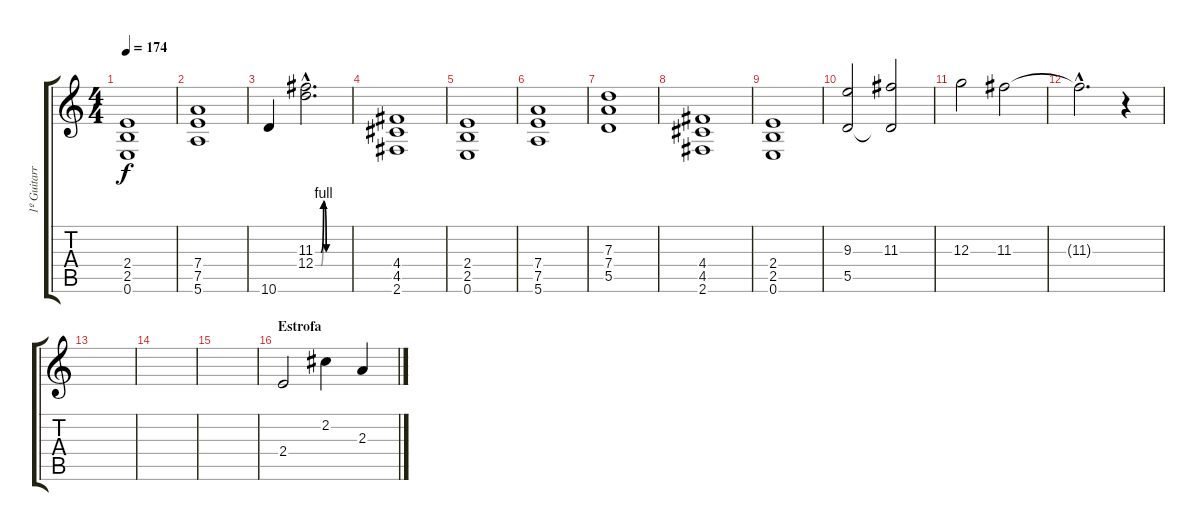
\track ("1º Guitarra (Manolo Hidalgo)" "1º Guitarr") {instrument distortionguitar}
\staff {score tabs}
\tuning (E4 B3 G3 D3 A2 E2) {hide}
\ts (4 4)
\tempo 174
\clef g2
\ks c
(2.4 2.5 0.6).1{dy f} |
(7.4 7.5 5.6).1 |
10.6.4 (11.3{be (custom 0 0 10 0 15 4 20 0 45 0 60 0) hac} 12.4{be (custom 0 0 10 0 15 4 19 0 25 0 30 0 45 0 60 0) hac}).2{d} |
(4.4 4.5 2.6).1 |
(2.4 2.5 0.6).1 |
(7.4 7.5 5.6).1 |
(7.3 7.4 5.5).1 |
(4.4 4.5 2.6).1 |
(2.4 2.5 0.6).1 |
(9.3 5.5).2{instrument overdrivenguitar} (11.3 5.5{t}).2 |
12.3.2 11.3.2 |
11.3{hac t}.2{d} r.4 |
|
|
|
\section ("" "Estrofa")
2.4.2{volume 7 instrument overdrivenguitar} 2.2.4 2.3.4
